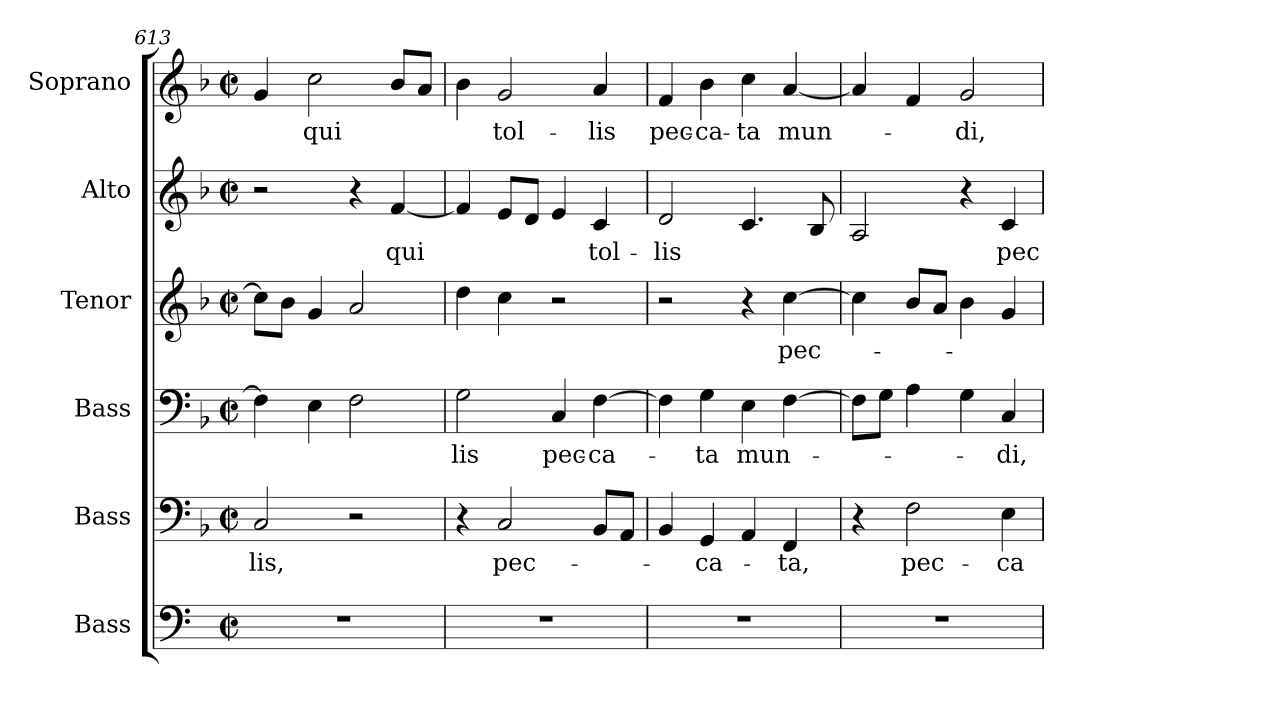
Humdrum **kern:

**kern	**kern	**text	**kern	**text	**kern	**text	**kern	**text	**kern	**text
*part6	*part5	*part5	*part4	*part4	*part3	*part3	*part2	*part2	*part1	*part1
*staff6	*staff5	*staff5	*staff4	*staff4	*staff3	*staff3	*staff2	*staff2	*staff1	*staff1
*I"Bass	*I"Bass	*	*I"Bass	*	*I"Tenor	*	*I"Alto	*	*I"Soprano	*
*I'B.	*I'B.	*	*I'B.	*	*I'T.	*	*I'A.	*	*I'S.	*
!!LO:LB:g=z
*clefF4	*clefF4	*	*clefF4	*	*clefG2	*	*clefG2	*	*clefG2	*
*	*	*	*	*	*ITrd7c12	*	*ITrd7c12	*	*	*
*k[]	*k[b-]	*	*k[b-]	*	*k[b-]	*	*k[b-]	*	*k[b-]	*
*C:	*F:	*	*F:	*	*F:	*	*F:	*	*F:	*
*M2/2	*M2/2	*	*M2/2	*	*M2/2	*	*M2/2	*	*M2/2	*
*met(c|)	*met(c|)	*	*met(c|)	*	*met(c|)	*	*met(c|)	*	*met(c|)	*
=613	=613	=613	=613	=613	=613	=613	=613	=613	=613	=613
!	!	!LO:LY:b:color=#000000	!	!	!	!	!	!	!	!
1r	2Ci/	-lis,	4Fi\]	.	8ci\L]	.	2r	.	4gi/	.
.	.	.	.	.	8B-i\J	.	.	.	.	.
!	!	!	!	!	!	!	!	!	!	!LO:LY:b:color=#000000
.	.	.	4Ei\	.	4Gi/	.	.	.	2cci\	qui
.	2r	.	2Fi\	.	2Ai/	.	4r	.	.	.
!	!	!	!	!	!	!	!	!LO:LY:b:color=#000000	!	!
.	.	.	.	.	.	.	[4Fi/	qui	8b-i/L	.
.	.	.	.	.	.	.	.	.	8ai/J	.
=614	=614	=614	=614	=614	=614	=614	=614	=614	=614	=614
!	!	!	!	!LO:LY:b:color=#000000	!	!	!	!	!	!
1r	4r	.	2Gi\	-lis	4di\	.	4Fi/]	.	4b-i\	.
!	!	!LO:LY:b:color=#000000	!	!	!	!	!	!	!	!
!	!	!	!	!	!	!	!	!	!	!LO:LY:b:color=#000000
.	2Ci/	pec-	.	.	4ci\	.	8Ei/L	.	2gi/	tol-
.	.	.	.	.	.	.	8Di/J	.	.	.
!	!	!	!	!LO:LY:b:color=#000000	!	!	!	!	!	!
.	.	.	4Ci/	pec-	2r	.	4Ei/	.	.	.
!	!	!	!	!LO:LY:b:color=#000000	!	!	!	!	!	!
!	!	!	!	!	!	!	!	!LO:LY:b:color=#000000	!	!
!	!	!	!	!	!	!	!	!	!	!LO:LY:b:color=#000000
.	8BB-i/L	.	[4Fi\	-ca-	.	.	4Ci/	tol-	4ai/	-lis
.	8AAi/J	.	.	.	.	.	.	.	.	.
=615	=615	=615	=615	=615	=615	=615	=615	=615	=615	=615
!	!	!	!	!	!	!	!	!LO:LY:b:color=#000000	!	!
!	!	!	!	!	!	!	!	!	!	!LO:LY:b:color=#000000
1r	4BB-i/	.	4Fi\]	.	2r	.	2Di/	-lis	4fi/	pec-
!	!	!LO:LY:b:color=#000000	!	!	!	!	!	!	!	!
!	!	!	!	!LO:LY:b:color=#000000	!	!	!	!	!	!
!	!	!	!	!	!	!	!	!	!	!LO:LY:b:color=#000000
.	4GGi/	-ca-	4Gi\	-ta	.	.	.	.	4b-i\	-ca-
!	!	!	!	!LO:LY:b:color=#000000	!	!	!	!	!	!
!	!	!	!	!	!	!	!	!	!	!LO:LY:b:color=#000000
.	4AAi/	.	4Ei\	mun-	4r	.	4.Ci/	.	4cci\	-ta
!	!	!LO:LY:b:color=#000000	!	!	!	!	!	!	!	!
!	!	!	!	!	!	!LO:LY:b:color=#000000	!	!	!	!
!	!	!	!	!	!	!	!	!	!	!LO:LY:b:color=#000000
.	4FFi/	-ta,	[4Fi\	.	[4ci\	pec-	.	.	[4ai/	mun-
.	.	.	.	.	.	.	8BB-i/	.	.	.
=616	=616	=616	=616	=616	=616	=616	=616	=616	=616	=616
1r	4r	.	8Fi\L]	.	4ci\]	.	2AAi/	.	4ai/]	.
.	.	.	8Gi\J	.	.	.	.	.	.	.
!	!	!LO:LY:b:color=#000000	!	!	!	!	!	!	!	!
.	2Fi\	pec-	4Ai\	.	8B-i/L	.	.	.	4fi/	.
.	.	.	.	.	8Ai/J	.	.	.	.	.
!	!	!	!	!	!	!	!	!	!	!LO:LY:b:color=#000000
.	.	.	4Gi\	.	4B-i\	.	4r	.	2gi/	-di,
!	!	!LO:LY:b:color=#000000	!	!	!	!	!	!	!	!
!	!	!	!	!LO:LY:b:color=#000000	!	!	!	!	!	!
!	!	!	!	!	!	!	!	!LO:LY:b:color=#000000	!	!
.	4Ei\	-ca-	4Ci/	-di,	4Gi/	.	4Ci/	pec-	.	.
=	=	=	=	=	=	=	=	=	=	=
*-	*-	*-	*-	*-	*-	*-	*-	*-	*-	*-
